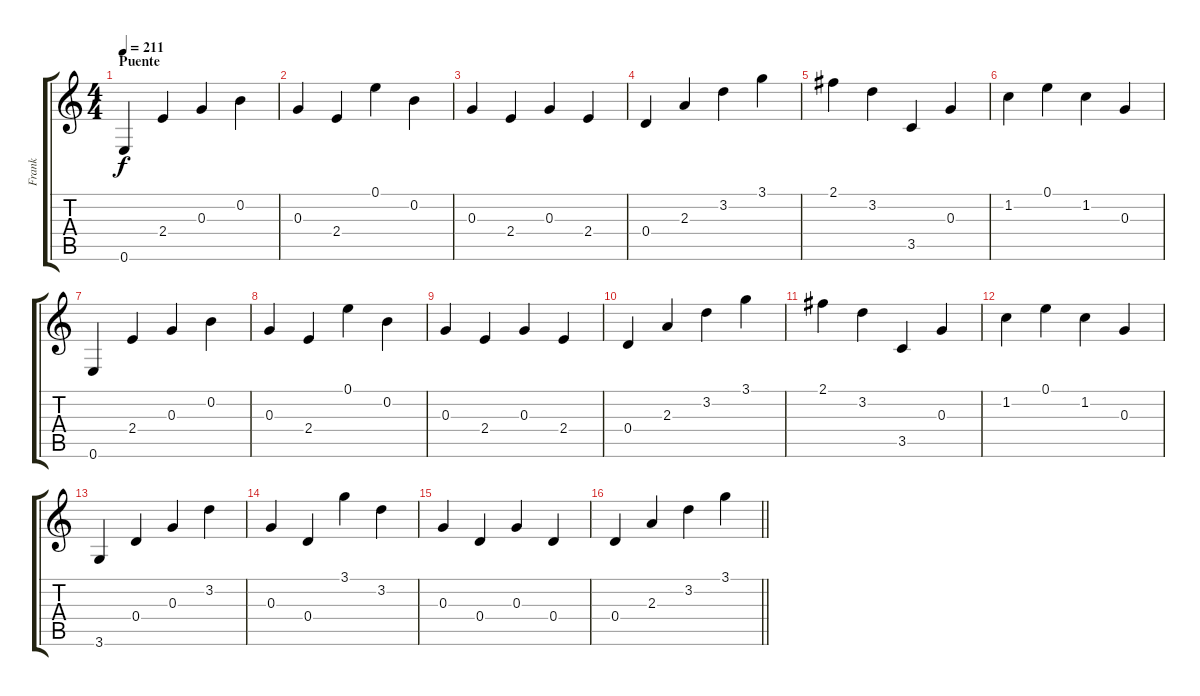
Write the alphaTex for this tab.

\track ("Frank" "Frank") {instrument acousticguitarsteel}
\staff {score tabs}
\tuning (E4 B3 G3 D3 A2 E2) {hide}
\ts (4 4)
\section ("" "Puente")
\tempo 211
\clef g2
\ks c
0.6.4{dy f} 2.4.4 0.3.4 0.2.4 |
0.3.4 2.4.4 0.1.4 0.2.4 |
0.3.4 2.4.4 0.3.4 2.4.4 |
0.4.4 2.3.4 3.2.4 3.1.4 |
2.1.4 3.2.4 3.5.4 0.3.4 |
1.2.4 0.1.4 1.2.4 0.3.4 |
0.6.4 2.4.4 0.3.4 0.2.4 |
0.3.4 2.4.4 0.1.4 0.2.4 |
0.3.4 2.4.4 0.3.4 2.4.4 |
0.4.4 2.3.4 3.2.4 3.1.4 |
2.1.4 3.2.4 3.5.4 0.3.4 |
1.2.4 0.1.4 1.2.4 0.3.4 |
3.6.4 0.4.4 0.3.4 3.2.4 |
0.3.4 0.4.4 3.1.4 3.2.4 |
0.3.4 0.4.4 0.3.4 0.4.4 |
\barLineRight lightlight
0.4.4 2.3.4 3.2.4 3.1.4
